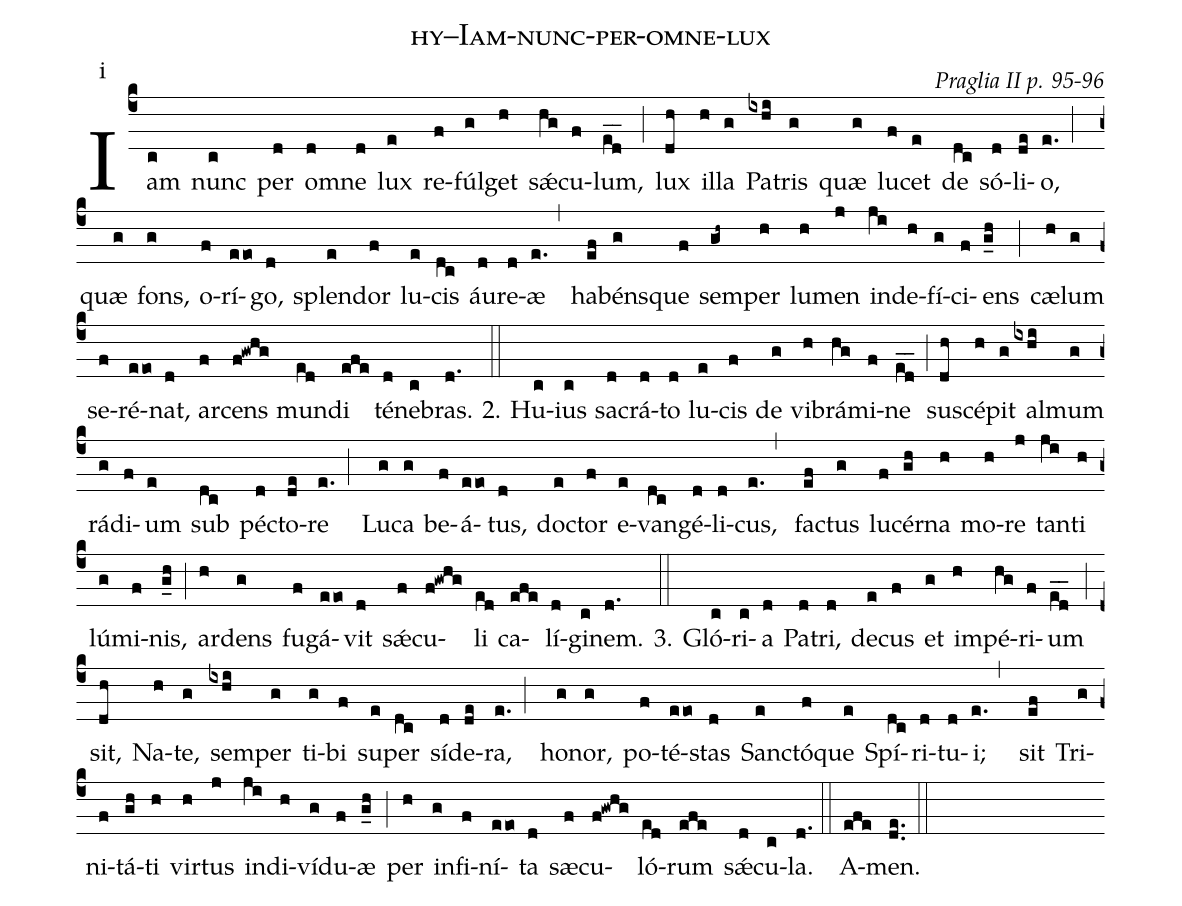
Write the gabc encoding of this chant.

name: hy--Iam-nunc-per-omne-lux;
commentary: Praglia II p. 95-96;
annotation: i;
%%
(c4) Iam(c) nunc(c) per(d) om(d)ne(d) lux(e) re(f)fúl(g)get(h) sǽ(hg)cu(f)lum,(ed__) (;)
lux(dh) il(h)la(g) Pa(ixhi)tris(g) quæ(g) lu(f)cet(e) de(dc) só(d)li(de)o,(e.;)
quæ(g) fons,(g) o(f)rí(eeo)go,(d) splen(e)dor(f) lu(e)cis(dc) áu(d)re(d)æ(e.,)
ha(ef)béns(g)que(f) sem(gh~)per(h) lu(h)men(j) in(ji)de(h)fí(g)ci(f)ens(g_h) (;)
cæ(h)lum(g) se(f)ré(eeo)nat,(d) ar(f)cens(f!gwhg) mun(ed)di(efe) té(d)ne(c)bras.(d.)
2.(::) Hu(c)ius(c) sa(d)crá(d)to(d) lu(e)cis(f) de(g) vi(h)brá(hg)mi(f)ne(ed__) (;)
su(dh)scé(h)pit(g) al(ixhi)mum(g) rá(g)di(f)um(e) sub(dc) pé(d)cto(de)re(e.;)
Lu(g)ca(g) be(f)á(eeo)tus,(d) do(e)ctor(f) e(e)van(dc)gé(d)li(d)cus,(e.,)
fa(ef)ctus(g) lu(f)cér(gh)na(h) mo(h)re(j) tan(ji)ti(h) lú(g)mi(f)nis,(g_h) (;)
ar(h)dens(g) fu(f)gá(eeo)vit(d) sǽ(f)cu(f!gwhg)li(ed) ca(efe)lí(d)gi(c)nem.(d.)
3.(::) Gló(c)ri(c)a(d) Pa(d)tri,(d) de(e)cus(f) et(g) im(h)pé(hg)ri(f)um(ed__) (;) sit,(dh)
Na(h)te,(g) sem(ixhi)per(g) ti(g)bi(f) su(e)per(dc) sí(d)de(de)ra,(e.;)
ho(g)nor,(g) po(f)té(eeo)stas(d) San(e)ctó(f)que(e) Spí(dc)ri(d)tu(d)i;(e.,)
sit(ef) Tri(g)ni(f)tá(gh)ti(h) vir(h)tus(j) in(ji)di(h)ví(g)du(f)æ(g_h) (;)
per(h) in(g)fi(f)ní(eeo)ta(d) sæ(f)cu(f!gwhg)ló(ed)rum(efe) sǽ(d)cu(c)la.(d.) (::)
A(efe)men.(de..) (::)
